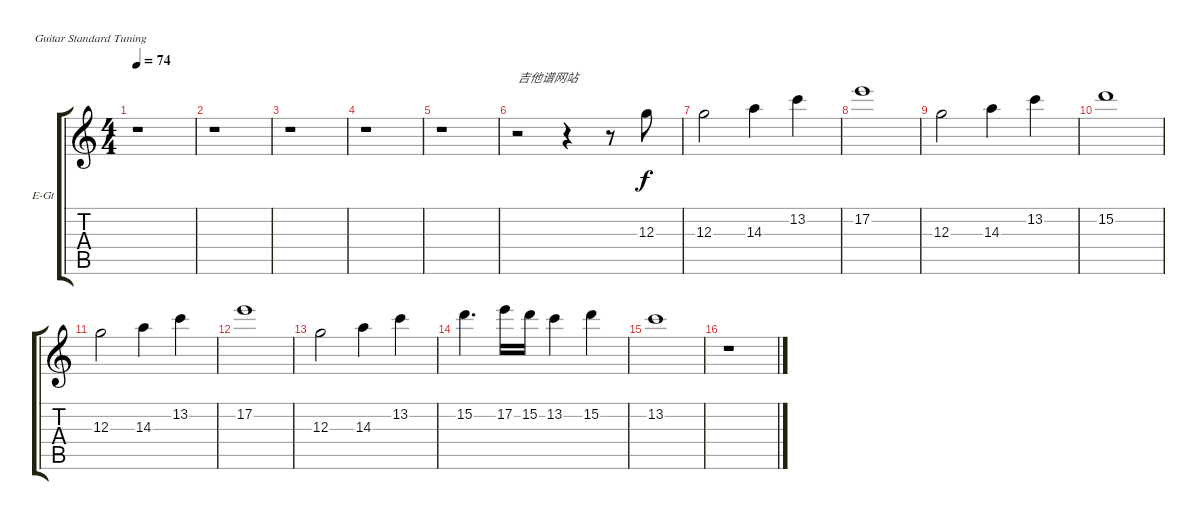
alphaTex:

\bracketExtendMode groupsimilarinstruments
\firstSystemTrackNameOrientation horizontal
\otherSystemsTrackNameOrientation horizontal
\track ("Guitar 2" "E-Gt") {instrument distortionguitar}
\staff {score tabs}
\tuning (E4 B3 G3 D3 A2 E2)
\ts (4 4)
\tempo 74
\clef g2
\ks c
r.1{dy f} |
r.1 |
r.1 |
r.1 |
r.1 |
r.2{txt "吉他谱网站"} r.4 r.8 12.3.8 |
12.3.2 14.3.4 13.2.4 |
17.2.1 |
12.3.2 14.3.4 13.2.4 |
15.2.1 |
12.3.2 14.3.4 13.2.4 |
17.2.1 |
12.3.2 14.3.4 13.2.4 |
15.2.4{d} 17.2.16 15.2.16 13.2.4 15.2.4 |
13.2.1 |
r.1
